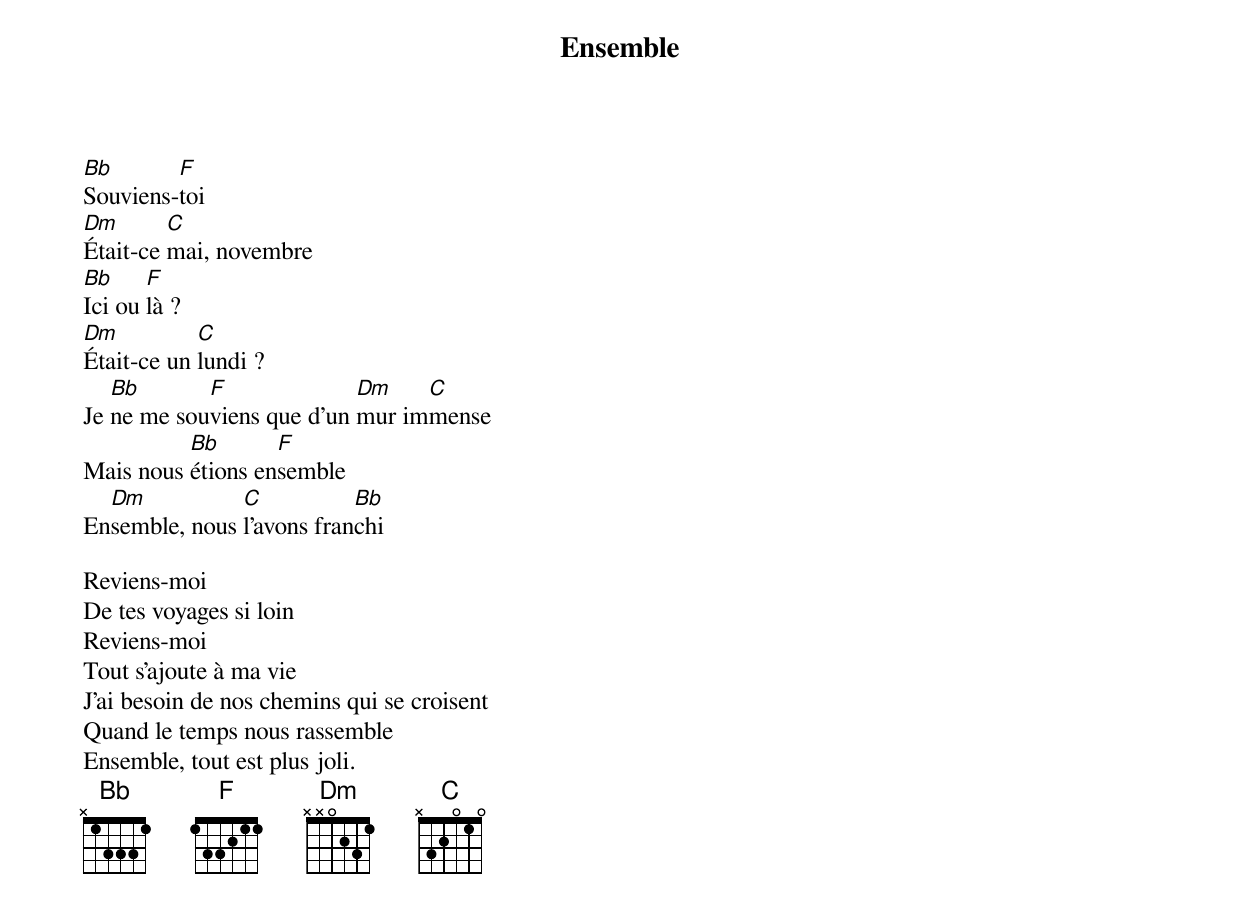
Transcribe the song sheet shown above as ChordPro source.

{title: Ensemble}
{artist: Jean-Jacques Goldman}
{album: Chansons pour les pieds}
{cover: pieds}
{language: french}
{columns: 2}

[Bb]Souviens-[F]toi
[Dm]Était-ce [C]mai, novembre
[Bb]Ici ou [F]là ?
[Dm]Était-ce un [C]lundi ?
Je [Bb]ne me sou[F]viens que d'un [Dm]mur im[C]mense
Mais nous [Bb]étions en[F]semble
En[Dm]semble, nous [C]l'avons fran[Bb]chi

Reviens-moi
De tes voyages si loin
Reviens-moi
Tout s'ajoute à ma vie
J'ai besoin de nos chemins qui se croisent
Quand le temps nous rassemble
Ensemble, tout est plus joli.
